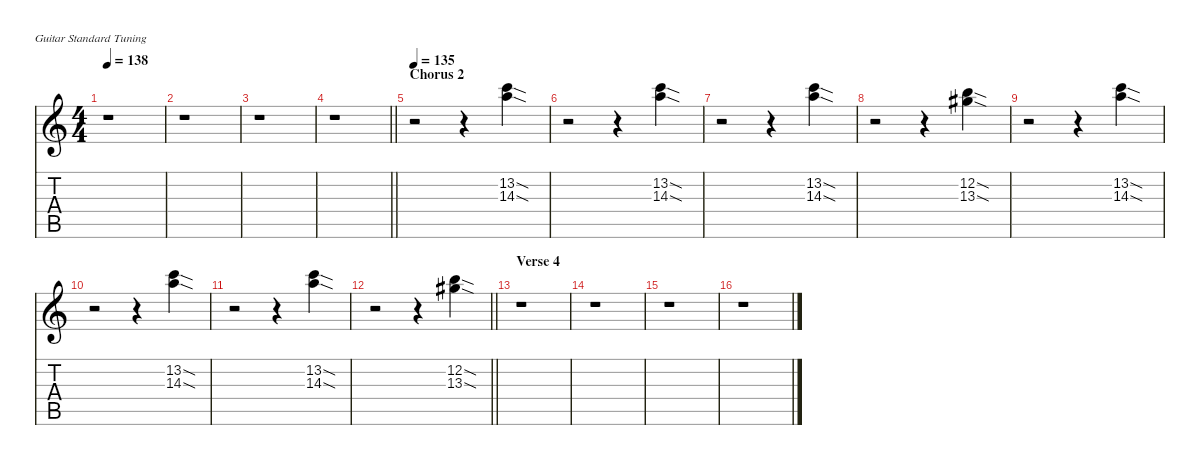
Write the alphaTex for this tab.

\defaultSystemsLayout 4
\hideDynamics
\bracketExtendMode nobrackets
\singleTrackTrackNamePolicy hidden
\multiTrackTrackNamePolicy hidden
\firstSystemTrackNameMode fullname
\firstSystemTrackNameOrientation horizontal
\otherSystemsTrackNameOrientation horizontal
\track ("Page El Guitar Lead" "od.guit.") {instrument overdrivenguitar}
\staff {score tabs}
\tuning (E4 B3 G3 D3 A2 E2)
\ts (4 4)
\tempo 138
\clef g2
\ks aminor
r.1{dy f beam Down} |
r.1{beam Down} |
r.1{beam Down} |
\barLineRight lightlight
r.1{beam Down} |
\section ("" "Chorus 2")
\tempo 135
r.2{beam Down} r.4{beam Down} (13.2{sod} 14.3{sod}).4{beam Down} |
r.2{beam Down} r.4{beam Down} (13.2{sod} 14.3{sod}).4{beam Down} |
r.2{beam Down} r.4{beam Down} (13.2{sod} 14.3{sod}).4{beam Down} |
r.2{beam Down} r.4{beam Down} (12.2{sod} 13.3{sod acc #}).4{beam Down} |
r.2{beam Down} r.4{beam Down} (13.2{sod} 14.3{sod}).4{beam Down} |
r.2{beam Down} r.4{beam Down} (13.2{sod} 14.3{sod}).4{beam Down} |
r.2{beam Down} r.4{beam Down} (13.2{sod} 14.3{sod}).4{beam Down} |
\barLineRight lightlight
r.2{beam Down} r.4{beam Down} (12.2{sod} 13.3{sod acc #}).4{beam Down} |
\section ("" "Verse 4")
r.1{beam Down} |
r.1{beam Down} |
r.1{beam Down} |
r.1{beam Down}
